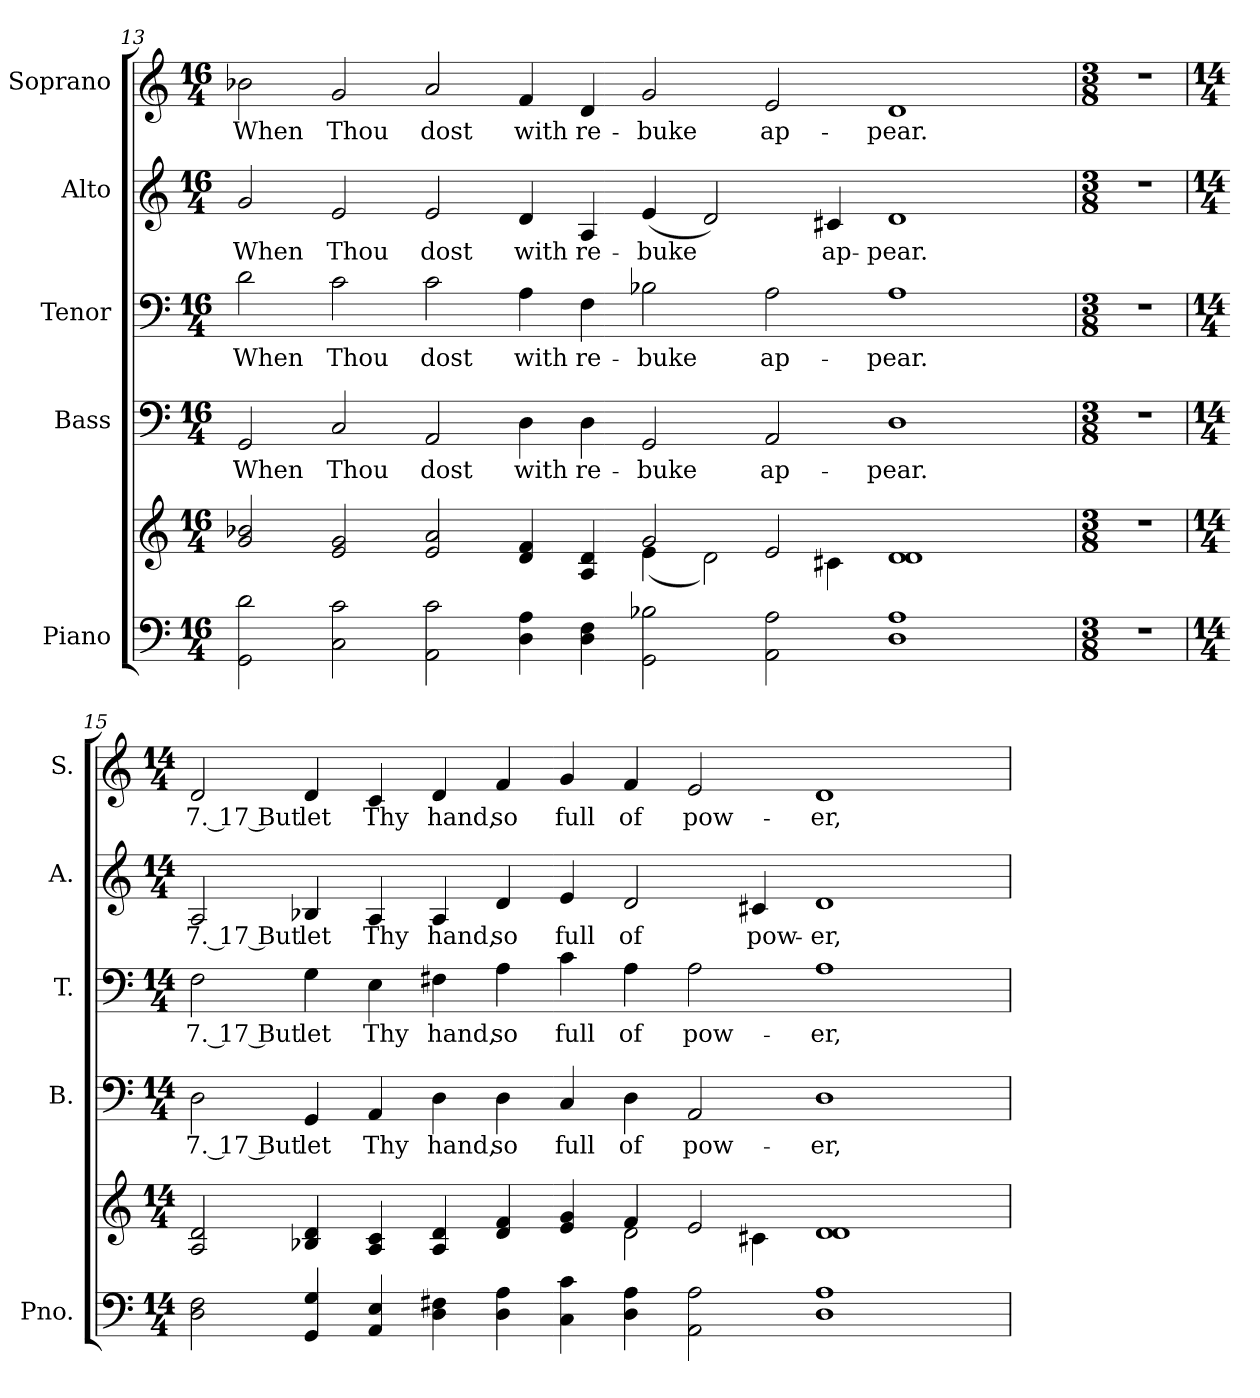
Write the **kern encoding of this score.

**kern	**kern	**kern	**text	**kern	**text	**kern	**text	**kern	**text
*part5	*part5	*part4	*part4	*part3	*part3	*part2	*part2	*part1	*part1
*staff6	*staff5	*staff4	*staff4	*staff3	*staff3	*staff2	*staff2	*staff1	*staff1
*I"Piano	*	*I"Bass	*	*I"Tenor	*	*I"Alto	*	*I"Soprano	*
*I'Pno.	*	*I'B.	*	*I'T.	*	*I'A.	*	*I'S.	*
!!LO:LB:g=z
*clefF4	*clefG2	*clefF4	*	*clefF4	*	*clefG2	*	*clefG2	*
*k[]	*k[]	*k[]	*	*k[]	*	*k[]	*	*k[]	*
*C:	*C:	*C:	*	*C:	*	*C:	*	*C:	*
*M16/4	*M16/4	*M16/4	*	*M16/4	*	*M16/4	*	*M16/4	*
=13	=13	=13	=13	=13	=13	=13	=13	=13	=13
*	*^	*	*	*	*	*	*	*	*
!	!	!	!	!LO:LY:b:color=#000000	!	!	!	!	!	!
!	!	!	!	!	!	!LO:LY:b:color=#000000	!	!	!	!
!	!	!	!	!	!	!	!	!LO:LY:b:color=#000000	!	!
!	!	!	!	!	!	!	!	!	!	!LO:LY:b:color=#000000
2GGi\ 2di	2gi/ 2b-Xi	1ryy	2GGi/	When	2di\	When	2gi/	When	2b-Xi\	When
!	!	!	!	!LO:LY:b:color=#000000	!	!	!	!	!	!
!	!	!	!	!	!	!LO:LY:b:color=#000000	!	!	!	!
!	!	!	!	!	!	!	!	!LO:LY:b:color=#000000	!	!
!	!	!	!	!	!	!	!	!	!	!LO:LY:b:color=#000000
2Ci\ 2ci	2ei/ 2gi	.	2Ci/	Thou	2ci\	Thou	2ei/	Thou	2gi/	Thou
!	!	!	!	!LO:LY:b:color=#000000	!	!	!	!	!	!
!	!	!	!	!	!	!LO:LY:b:color=#000000	!	!	!	!
!	!	!	!	!	!	!	!	!LO:LY:b:color=#000000	!	!
!	!	!	!	!	!	!	!	!	!	!LO:LY:b:color=#000000
2AAi\ 2ci	2ei/ 2ai	2ryy	2AAi/	dost	2ci\	dost	2ei/	dost	2ai/	dost
!	!	!	!	!LO:LY:b:color=#000000	!	!	!	!	!	!
!	!	!	!	!	!	!LO:LY:b:color=#000000	!	!	!	!
!	!	!	!	!	!	!	!	!LO:LY:b:color=#000000	!	!
!	!	!	!	!	!	!	!	!	!	!LO:LY:b:color=#000000
4Di\ 4Ai	4di/ 4fi	2ryy	4Di\	with	4Ai\	with	4di/	with	4fi/	with
!	!	!	!	!LO:LY:b:color=#000000	!	!	!	!	!	!
!	!	!	!	!	!	!LO:LY:b:color=#000000	!	!	!	!
!	!	!	!	!	!	!	!	!LO:LY:b:color=#000000	!	!
!	!	!	!	!	!	!	!	!	!	!LO:LY:b:color=#000000
4Di\ 4Fi	4Ai/ 4di	.	4Di\	re-	4Fi\	re-	4Ai/	re-	4di/	re-
!	!	!	!	!LO:LY:b:color=#000000	!	!	!	!	!	!
!	!	!	!	!	!	!LO:LY:b:color=#000000	!	!	!	!
!	!	!	!	!	!	!	!	!LO:LY:b:color=#000000	!	!
!	!	!	!	!	!	!	!	!	!	!LO:LY:b:color=#000000
2GGi\ 2B-Xi	2gi/	(4ei\	2GGi/	-buke	2B-Xi\	-buke	(4ei/	-buke	2gi/	-buke
.	.	2di\)	.	.	.	.	2di/)	.	.	.
!	!	!	!	!LO:LY:b:color=#000000	!	!	!	!	!	!
!	!	!	!	!	!	!LO:LY:b:color=#000000	!	!	!	!
!	!	!	!	!	!	!	!	!	!	!LO:LY:b:color=#000000
2AAi\ 2Ai	2ei/	.	2AAi/	ap-	2Ai\	ap-	.	.	2ei/	ap-
!	!	!	!	!	!	!	!	!LO:LY:b:color=#000000	!	!
.	.	4c#Xi\	.	.	.	.	4c#Xi/	ap-	.	.
!	!	!	!	!LO:LY:b:color=#000000	!	!	!	!	!	!
!	!	!	!	!	!	!LO:LY:b:color=#000000	!	!	!	!
!	!	!	!	!	!	!	!	!LO:LY:b:color=#000000	!	!
!	!	!	!	!	!	!	!	!	!	!LO:LY:b:color=#000000
1Di 1Ai	1di 1di	2ryy	1Di	-pear.	1Ai	-pear.	1di	-pear.	1di	-pear.
.	.	2ryy	.	.	.	.	.	.	.	.
*	*v	*v	*	*	*	*	*	*	*	*
=14	=14	=14	=14	=14	=14	=14	=14	=14	=14
*M3/8	*M3/8	*M3/8	*	*M3/8	*	*M3/8	*	*M3/8	*
*	*^	*	*	*	*	*	*	*	*
!LO:N:vis=1	!LO:N:vis=1	!	!LO:N:vis=1	!	!LO:N:vis=1	!	!LO:N:vis=1	!	!LO:N:vis=1	!
*	*v	*v	*	*	*	*	*	*	*	*
4.r	4.r	4.r	.	4.r	.	4.r	.	4.r	.
!!LO:PB:g=z
=15	=15	=15	=15	=15	=15	=15	=15	=15	=15
*M14/4	*M14/4	*M14/4	*	*M14/4	*	*M14/4	*	*M14/4	*
*	*^	*	*	*	*	*	*	*	*
!	!	!	!	!LO:LY:b:color=#000000	!	!	!	!	!	!
!	!	!	!	!	!	!LO:LY:b:color=#000000	!	!	!	!
!	!	!	!	!	!	!	!	!LO:LY:b:color=#000000	!	!
!	!	!	!	!	!	!	!	!	!	!LO:LY:b:color=#000000
2Di\ 2Fi	2Ai/ 2di	1ryy	2Di\	7. 17 But	2Fi\	7. 17 But	2Ai/	7. 17 But	2di/	7. 17 But
!	!	!	!	!LO:LY:b:color=#000000	!	!	!	!	!	!
!	!	!	!	!	!	!LO:LY:b:color=#000000	!	!	!	!
!	!	!	!	!	!	!	!	!LO:LY:b:color=#000000	!	!
!	!	!	!	!	!	!	!	!	!	!LO:LY:b:color=#000000
4GGi/ 4Gi	4B-Xi/ 4di	.	4GGi/	let	4Gi\	let	4B-Xi/	let	4di/	let
!	!	!	!	!LO:LY:b:color=#000000	!	!	!	!	!	!
!	!	!	!	!	!	!LO:LY:b:color=#000000	!	!	!	!
!	!	!	!	!	!	!	!	!LO:LY:b:color=#000000	!	!
!	!	!	!	!	!	!	!	!	!	!LO:LY:b:color=#000000
4AAi/ 4Ei	4Ai/ 4ci	.	4AAi/	Thy	4Ei\	Thy	4Ai/	Thy	4ci/	Thy
!	!	!	!	!LO:LY:b:color=#000000	!	!	!	!	!	!
!	!	!	!	!	!	!LO:LY:b:color=#000000	!	!	!	!
!	!	!	!	!	!	!	!	!LO:LY:b:color=#000000	!	!
!	!	!	!	!	!	!	!	!	!	!LO:LY:b:color=#000000
4Di\ 4F#Xi	4Ai/ 4di	2ryy	4Di\	hand,	4F#Xi\	hand,	4Ai/	hand,	4di/	hand,
!	!	!	!	!LO:LY:b:color=#000000	!	!	!	!	!	!
!	!	!	!	!	!	!LO:LY:b:color=#000000	!	!	!	!
!	!	!	!	!	!	!	!	!LO:LY:b:color=#000000	!	!
!	!	!	!	!	!	!	!	!	!	!LO:LY:b:color=#000000
4Di\ 4Ai	4di/ 4fi	.	4Di\	so	4Ai\	so	4di/	so	4fi/	so
!	!	!	!	!LO:LY:b:color=#000000	!	!	!	!	!	!
!	!	!	!	!	!	!LO:LY:b:color=#000000	!	!	!	!
!	!	!	!	!	!	!	!	!LO:LY:b:color=#000000	!	!
!	!	!	!	!	!	!	!	!	!	!LO:LY:b:color=#000000
4Ci\ 4ci	4ei/ 4gi	4ryy	4Ci/	full	4ci\	full	4ei/	full	4gi/	full
!	!	!	!	!LO:LY:b:color=#000000	!	!	!	!	!	!
!	!	!	!	!	!	!LO:LY:b:color=#000000	!	!	!	!
!	!	!	!	!	!	!	!	!LO:LY:b:color=#000000	!	!
!	!	!	!	!	!	!	!	!	!	!LO:LY:b:color=#000000
4Di\ 4Ai	4fi/	2di\	4Di\	of	4Ai\	of	2di/	of	4fi/	of
!	!	!	!	!LO:LY:b:color=#000000	!	!	!	!	!	!
!	!	!	!	!	!	!LO:LY:b:color=#000000	!	!	!	!
!	!	!	!	!	!	!	!	!	!	!LO:LY:b:color=#000000
2AAi\ 2Ai	2ei/	.	2AAi/	pow-	2Ai\	pow-	.	.	2ei/	pow-
!	!	!	!	!	!	!	!	!LO:LY:b:color=#000000	!	!
.	.	4c#Xi\	.	.	.	.	4c#Xi/	pow-	.	.
!	!	!	!	!LO:LY:b:color=#000000	!	!	!	!	!	!
!	!	!	!	!	!	!LO:LY:b:color=#000000	!	!	!	!
!	!	!	!	!	!	!	!	!LO:LY:b:color=#000000	!	!
!	!	!	!	!	!	!	!	!	!	!LO:LY:b:color=#000000
1Di 1Ai	1di 1di	2ryy	1Di	-er,	1Ai	-er,	1di	-er,	1di	-er,
.	.	2ryy	.	.	.	.	.	.	.	.
*	*v	*v	*	*	*	*	*	*	*	*
=	=	=	=	=	=	=	=	=	=
*-	*-	*-	*-	*-	*-	*-	*-	*-	*-
